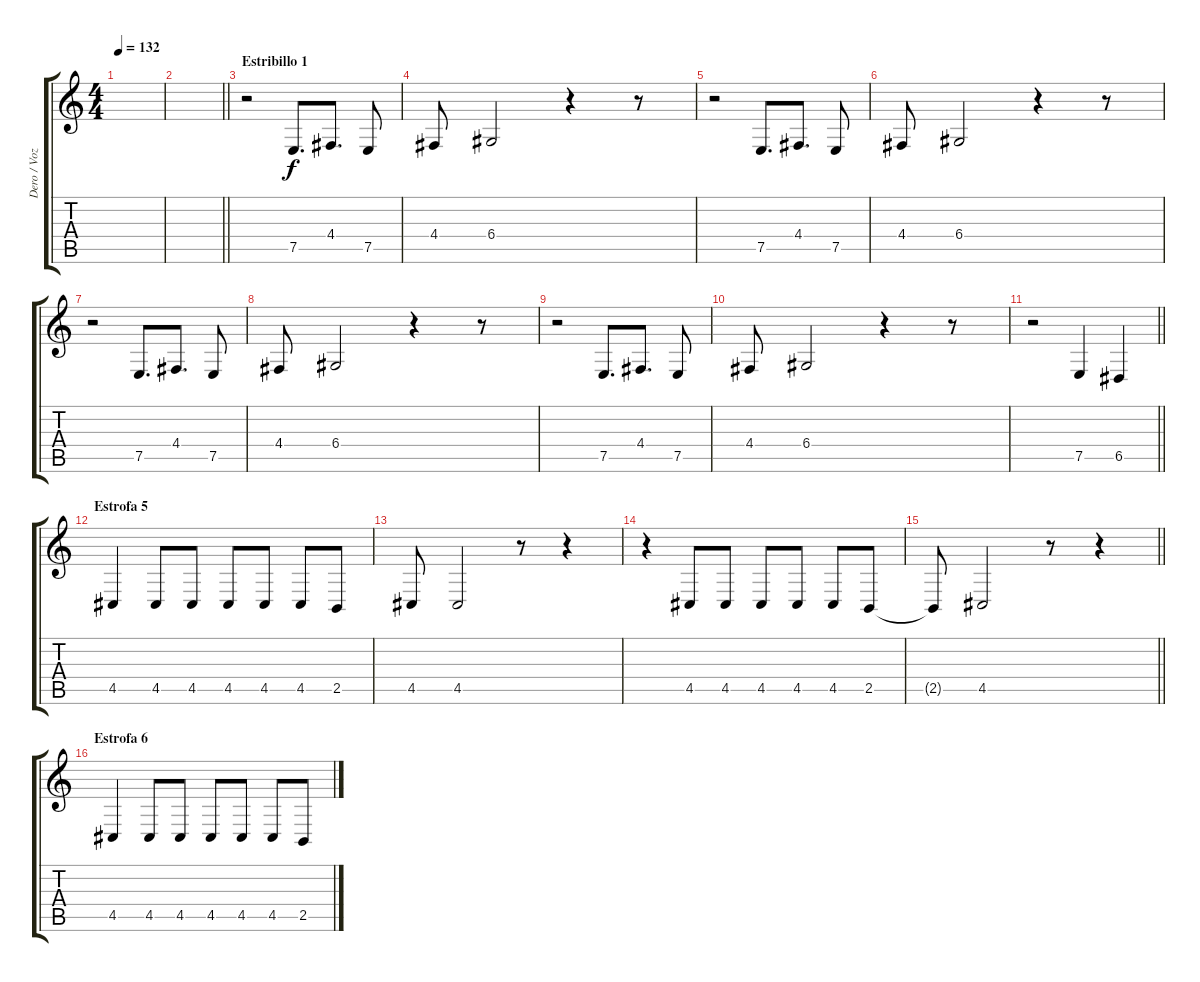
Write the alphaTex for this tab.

\track ("Dero / Voz" "Dero / Voz") {instrument baritonesax}
\staff {score tabs}
\tuning (E4 B3 G3 D3 A2 E2) {hide}
\ts (4 4)
\tempo 132
\clef g2
\ks c
|
\barLineRight lightlight
|
\section ("" "Estribillo 1")
r.2 7.5.8{d} 4.4.8{d} 7.5.8 |
4.4.8 6.4.2 r.4 r.8 |
r.2 7.5.8{d} 4.4.8{d} 7.5.8 |
4.4.8 6.4.2 r.4 r.8 |
r.2 7.5.8{d} 4.4.8{d} 7.5.8 |
4.4.8 6.4.2 r.4 r.8 |
r.2 7.5.8{d} 4.4.8{d} 7.5.8 |
4.4.8 6.4.2 r.4 r.8 |
\barLineRight lightlight
r.2 7.5.4 6.5.4 |
\section ("" "Estrofa 5")
4.5.4 4.5.8 4.5.8 4.5.8 4.5.8 4.5.8 2.5.8 |
4.5.8 4.5.2 r.8 r.4 |
r.4 4.5.8 4.5.8 4.5.8 4.5.8 4.5.8 2.5.8 |
\barLineRight lightlight
2.5{t}.8 4.5.2 r.8 r.4 |
\section ("" "Estrofa 6")
4.5.4 4.5.8 4.5.8 4.5.8 4.5.8 4.5.8 2.5.8
